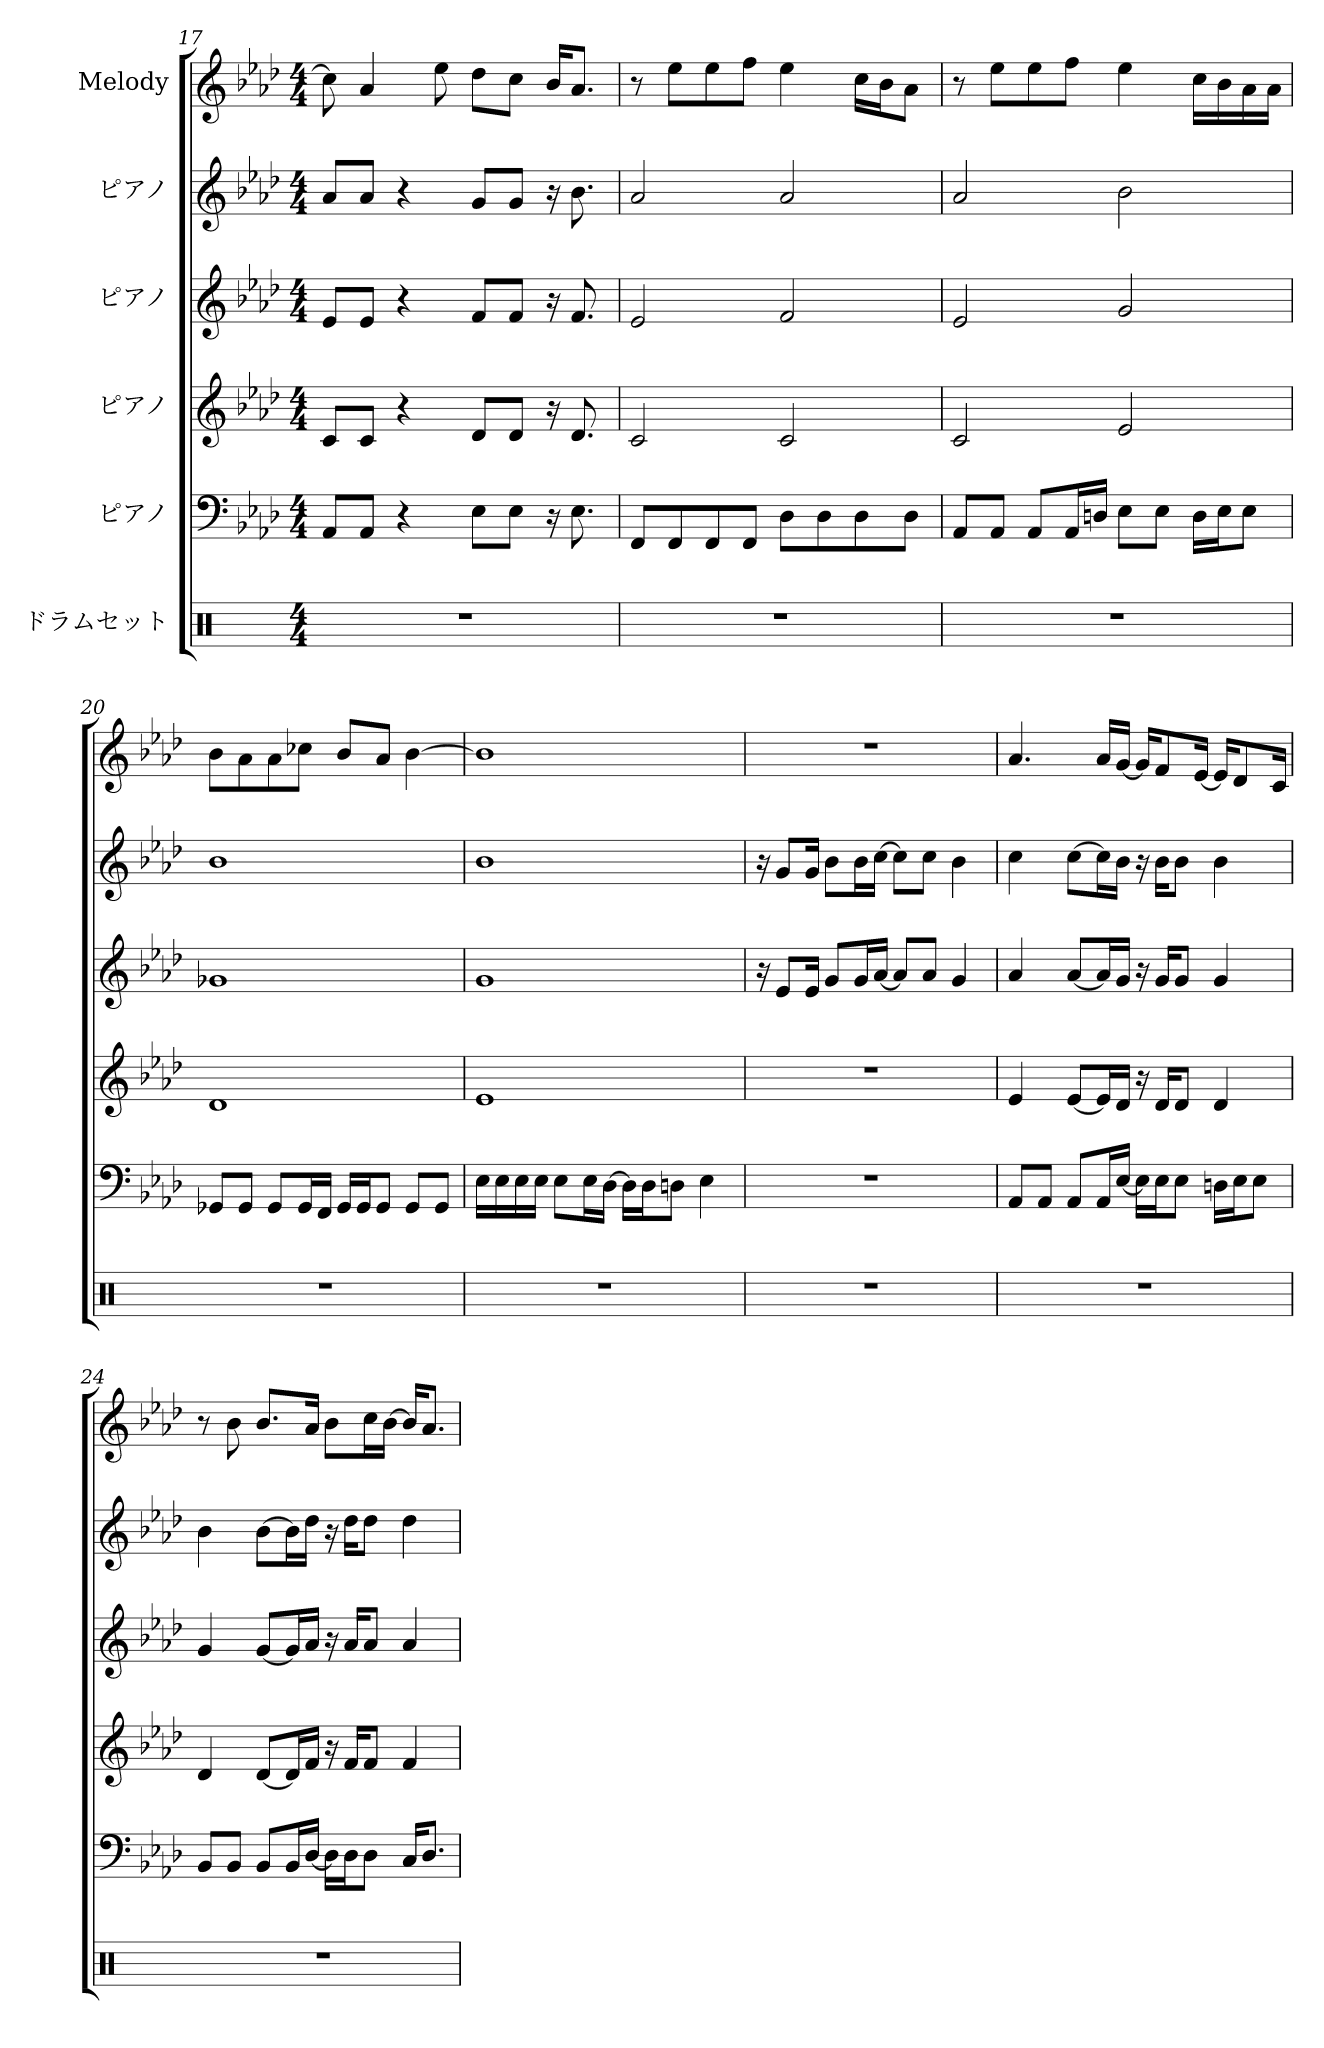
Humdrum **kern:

**kern	**kern	**kern	**kern	**kern	**kern
*part6	*part5	*part4	*part3	*part2	*part1
*staff6	*staff5	*staff4	*staff3	*staff2	*staff1
*I"ドラムセット	*I"ピアノ	*I"ピアノ	*I"ピアノ	*I"ピアノ	*I"Melody
*clefX	*clefF4	*clefG2	*clefG2	*clefG2	*clefG2
*k[]	*k[b-e-a-d-]	*k[b-e-a-d-]	*k[b-e-a-d-]	*k[b-e-a-d-]	*k[b-e-a-d-]
*M4/4	*M4/4	*M4/4	*M4/4	*M4/4	*M4/4
=17	=17	=17	=17	=17	=17
1r	8AA-L	8cL	8e-L	8a-L	8cc]
.	8AA-J	8cJ	8e-J	8a-J	4a-
.	4r	4r	4r	4r	.
.	.	.	.	.	8ee-
.	8E-L	8d-L	8fL	8gL	8dd-L
.	8E-J	8d-J	8fJ	8gJ	8ccJ
.	16r	16r	16r	16r	16b-KL
.	8.E-	8.d-	8.f	8.b-	8.a-J
=18	=18	=18	=18	=18	=18
1r	8FFL	2c	2e-	2a-	8r
.	8FF	.	.	.	8ee-L
.	8FF	.	.	.	8ee-
.	8FFJ	.	.	.	8ffJ
.	8D-L	2c	2f	2a-	4ee-
.	8D-	.	.	.	.
.	8D-	.	.	.	16ccLL
.	.	.	.	.	16b-J
.	8D-J	.	.	.	8a-J
=19	=19	=19	=19	=19	=19
1r	8AA-L	2c	2e-	2a-	8r
.	8AA-J	.	.	.	8ee-L
.	8AA-L	.	.	.	8ee-
.	16AA-L	.	.	.	8ffJ
.	16DnJJ	.	.	.	.
.	8E-L	2e-	2g	2b-	4ee-
.	8E-J	.	.	.	.
.	16DLL	.	.	.	16ccLL
.	16E-J	.	.	.	16b-
.	8E-J	.	.	.	16a-
.	.	.	.	.	16a-JJ
=20	=20	=20	=20	=20	=20
1r	8GG-XL	1d-	1g-X	1b-	8b-L
.	8GG-J	.	.	.	8a-
.	8GG-L	.	.	.	8a-
.	16GG-L	.	.	.	8cc-XJ
.	16FFJJ	.	.	.	.
.	16GG-LL	.	.	.	8b-L
.	16GG-J	.	.	.	.
.	8GG-J	.	.	.	8a-J
.	8GG-L	.	.	.	[4b-
.	8GG-J	.	.	.	.
=21	=21	=21	=21	=21	=21
1r	16E-LL	1e-	1g	1b-	1b-]
.	16E-	.	.	.	.
.	16E-	.	.	.	.
.	16E-JJ	.	.	.	.
.	8E-L	.	.	.	.
.	16E-L	.	.	.	.
.	[16D-JJ	.	.	.	.
.	16D-LL]	.	.	.	.
.	16D-J	.	.	.	.
.	8DnJ	.	.	.	.
.	4E-	.	.	.	.
=22	=22	=22	=22	=22	=22
1r	1r	1r	16r	16r	1r
.	.	.	8e-L	8gL	.
.	.	.	16e-Jk	16gJk	.
.	.	.	8gL	8b-L	.
.	.	.	16gL	16b-L	.
.	.	.	[16a-JJ	[16ccJJ	.
.	.	.	8a-L]	8ccL]	.
.	.	.	8a-J	8ccJ	.
.	.	.	4g	4b-	.
=23	=23	=23	=23	=23	=23
1r	8AA-L	4e-	4a-	4cc	4.a-
.	8AA-J	.	.	.	.
.	8AA-L	[8e-L	[8a-L	[8ccL	.
.	16AA-L	16e-L]	16a-L]	16ccL]	16a-LL
.	[16E-JJ	16d-JJ	16gJJ	16b-JJ	[16gJJ
.	16E-LL]	16r	16r	16r	16gKL]
.	16E-J	16d-KL	16gKL	16b-KL	8f
.	8E-J	8d-J	8gJ	8b-J	.
.	.	.	.	.	[16e-Jk
.	16DnLL	4d-	4g	4b-	16e-KL]
.	16E-J	.	.	.	8d-
.	8E-J	.	.	.	.
.	.	.	.	.	16cJk
=24	=24	=24	=24	=24	=24
1r	8BB-L	4d-	4g	4b-	8r
.	8BB-J	.	.	.	8b-
.	8BB-L	[8d-L	[8gL	[8b-L	8.b-L
.	16BB-L	16d-L]	16gL]	16b-L]	.
.	[16D-JJ	16fJJ	16a-JJ	16dd-JJ	16a-Jk
.	16D-LL]	16r	16r	16r	8b-L
.	16D-J	16fKL	16a-KL	16dd-KL	.
.	8D-J	8fJ	8a-J	8dd-J	16ccL
.	.	.	.	.	[16b-JJ
.	16CKL	4f	4a-	4dd-	16b-KL]
.	8.D-J	.	.	.	8.a-J
=	=	=	=	=	=
*-	*-	*-	*-	*-	*-
